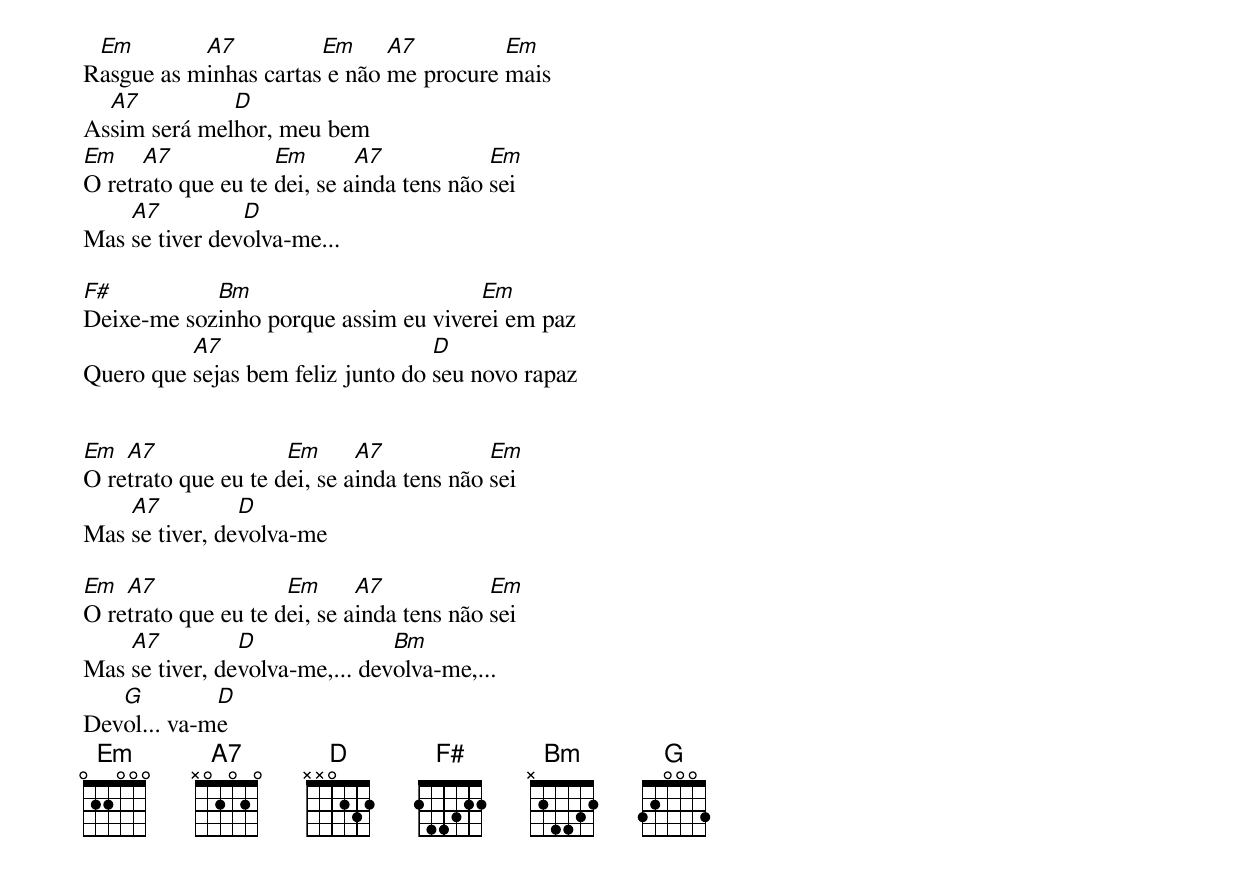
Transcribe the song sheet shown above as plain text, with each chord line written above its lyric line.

 Em        A7          Em     A7         Em
Rasgue as minhas cartas e não me procure mais
  A7          D
Assim será melhor, meu bem
Em    A7            Em       A7            Em
O retrato que eu te dei, se ainda tens não sei
    A7          D
Mas se tiver devolva-me...

F#          Bm                        Em
Deixe-me sozinho porque assim eu viverei em paz
          A7                       D
Quero que sejas bem feliz junto do seu novo rapaz


Em  A7               Em      A7            Em
O retrato que eu te dei, se ainda tens não sei
    A7          D
Mas se tiver, devolva-me

Em  A7               Em      A7            Em
O retrato que eu te dei, se ainda tens não sei
    A7          D               Bm
Mas se tiver, devolva-me,... devolva-me,...
   G         D
Devol... va-me
